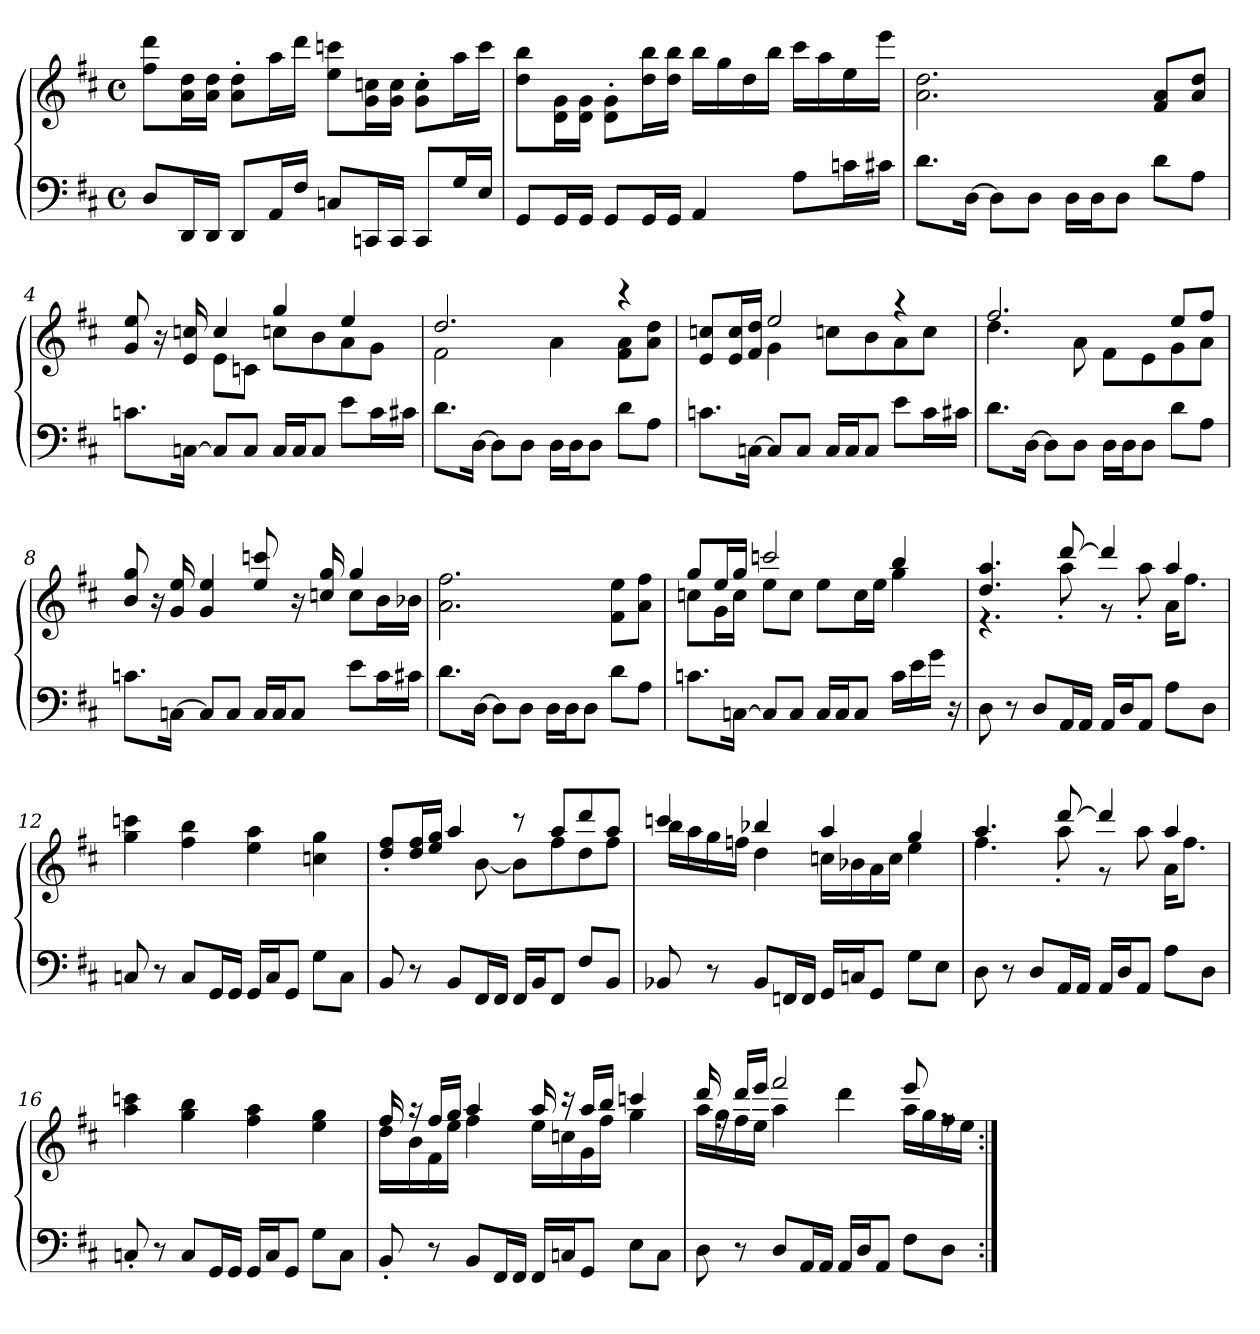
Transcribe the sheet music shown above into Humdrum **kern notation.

**kern	**kern	**dynam
*part1	*part1	*part1
*staff2	*staff1	*staff1/2
*clefF4	*clefG2	*
*k[f#c#]	*k[f#c#]	*
*M4/4	*M4/4	*
*met(c)	*met(c)	*
=1	=1	=1
!	!	!LO:DY:a
8D/L	8ff#\ 8ddd\L	M.M. = 123
16DD/L	16a\ 16dd\L	.
16DD/JJ	16a\ 16dd\JJ	.
8DD/L	8a'\ 8dd'\L	.
16AA/L	16aa\L	.
16F#/JJ	16ddd\JJ	.
8Cn/L	8ee\ 8cccn\L	.
16CCn/L	16g\ 16ccn\L	.
16CC/JJ	16g\ 16cc\JJ	.
8CC/L	8g'\ 8cc'\L	.
16G/L	16aa\L	.
16E/JJ	16ccc\JJ	.
=2	=2	=2
8GG/L	8dd\ 8bb\L	.
16GG/L	16d\ 16g\L	.
16GG/JJ	16d\ 16g\JJ	.
8GG/L	8d'\ 8g'\L	.
16GG/L	16dd\ 16bb\L	.
16GG/JJ	16dd\ 16bb\JJ	.
4AA/	16bb\LL	.
.	16gg\	.
.	16dd\	.
.	16bb\JJ	.
8A\L	16ccc#\LL	.
.	16aa\	.
16cn\L	16ee\	.
16c#X\JJ	16eee\JJ	.
=3	=3	=3
8.d\L	2.a\ 2.dd\	.
[16D\Jk	.	.
8D\L]	.	.
8D\J	.	.
16D\LL	.	.
16D\J	.	.
8D\J	.	.
8d\L	8f#/ 8a/L	.
8A\J	8a/ 8dd/J	.
!!LO:LB:g=z
=4	=4	=4
*	*^	*
8.cn\L	8g/ 8ee/	4ryy	.
.	16r	.	.
[16Cn\Jk	16e/ 16ccn/	.	.
8C/L]	4cc/	8e\L	.
8C/J	.	8cn\J	.
16C/LL	4gg/	8ccn\L	.
16C/J	.	.	.
8C/J	.	8b\	.
8e\L	4ee/	8a\	.
16c\L	.	8g\J	.
16c#X\JJ	.	.	.
=5	=5	=5	=5
8.d\L	2.dd/	2f#\	.
[16D\Jk	.	.	.
8D\L]	.	.	.
8D\J	.	.	.
16D\LL	.	4a\	.
16D\J	.	.	.
8D\J	.	.	.
8d\L	4r	8f#\ 8a\L	.
8A\J	.	8a\ 8dd\J	.
=6	=6	=6	=6
8.cn\L	8e/ 8ccn/L	4ryy	.
.	16e/ 16cc/L	.	.
[16Cn\Jk	16f#/ 16dd/JJ	.	.
8C/L]	2ee/	4g\	.
8C/J	.	.	.
16C/LL	.	8ccn\L	.
16C/J	.	.	.
8C/J	.	8b\	.
8e\L	4r	8a\	.
16c\L	.	8cc\J	.
16c#X\JJ	.	.	.
!!LO:LB:g=z	!!
=7	=7	=7	=7
8.d\L	2.ff#/	4.dd\	.
[16D\Jk	.	.	.
8D\L]	.	.	.
8D\J	.	8a\	.
16D\LL	.	8f#\L	.
16D\J	.	.	.
8D\J	.	8e\	.
8d\L	8ee/L	8g\	.
8A\J	8ff#/J	8a\J	.
=8	=8	=8	=8
8.cn\L	8b/ 8gg/	2ryy	.
.	16r	.	.
[16Cn\Jk	16g/ 16ee/	.	.
8C/L]	4g/ 4ee/	.	.
8C/J	.	.	.
16C/LL	8ee/ 8cccn/	4ryy	.
16C/J	.	.	.
8C/J	16r	.	.
.	16ccn/ 16gg/	.	.
8e\L	4gg/	8cc\L	.
16c\L	.	16b\L	.
16c#X\JJ	.	16b-X\JJ	.
*	*v	*v	*
=9	=9	=9
8.d\L	2.a\ 2.ff#\	.
[16D\Jk	.	.
8D\L]	.	.
8D\J	.	.
16D\LL	.	.
16D\J	.	.
8D\J	.	.
8d\L	8f#\ 8ee\L	.
8A\J	8a\ 8ff#\J	.
!!LO:LB:g=z
=10	=10	=10
*	*^	*
8.cn\L	8gg/L	8ccn\L	.
.	16ee/L	16g\L	.
[16Cn\Jk	16gg/JJ	16cc\JJ	.
8C/L]	2cccn/	8ee\L	.
8C/J	.	8cc\J	.
16C/LL	.	8ee\L	.
16C/J	.	.	.
8C/J	.	16cc\L	.
.	.	16ee\JJ	.
16c\LL	4bb/	4gg\	.
16e\	.	.	.
16g\JJ	.	.	.
16r	.	.	.
=11	=11	=11	=11
8D\	4.dd/ 4.aa/	4.r	.
8r	.	.	.
8D/L	.	.	.
16AA/L	[8ddd/	8aa'\	.
16AA/JJ	.	.	.
16AA/LL	4ddd/]	8r	.
16D/J	.	.	.
8AA/J	.	8aa'\	.
8A\L	4aa/	16a\KL	.
.	.	8.ff#\J	.
8D\J	.	.	.
*	*v	*v	*
=12	=12	=12
8Cn/	4gg\ 4cccn\	.
8r	.	.
8C/L	4ff#\ 4bb\	.
16GG/L	.	.
16GG/JJ	.	.
16GG/LL	4ee\ 4aa\	.
16C/J	.	.
8GG/J	.	.
8G\L	4ccn\ 4gg\	.
8C\J	.	.
!!LO:LB:g=z
=13	=13	=13
*	*^	*
8BB/	8dd'/ 8ff#'/L	4ryy	.
8r	16dd/ 16ff#/L	.	.
.	16ee/ 16gg/JJ	.	.
8BB/L	4aa/	8ryy	.
16FF#/L	.	[8b\	.
16FF#/JJ	.	.	.
16FF#/LL	8r	8b\L]	.
16BB/J	.	.	.
8FF#/J	8aa/L	8ff#\	.
8F#/L	8ddd/	8dd\	.
8BB/J	8aa/J	8ff#\J	.
=14	=14	=14	=14
8BB-X/	4cccn/	16bb\LL	.
.	.	16aa\	.
8r	.	16gg\	.
.	.	16ffn\JJ	.
8BB-/L	4bb-X/	4dd\	.
16FFn/L	.	.	.
16FF/JJ	.	.	.
16GG/LL	4aa/	16ccn\LL	.
16Cn/J	.	16b-X\	.
8GG/J	.	16a\	.
.	.	16cc\JJ	.
8G\L	4gg/	4ee\	.
8E\J	.	.	.
=15	=15	=15	=15
8D\	4.aa/	4.ff#\	.
8r	.	.	.
8D/L	.	.	.
16AA/L	[8ddd/	8aa'\	.
16AA/JJ	.	.	.
16AA/LL	4ddd/]	8r	.
16D/J	.	.	.
8AA/J	.	8aa\	.
8A\L	4aa/	16a\KL	.
.	.	8.ff#\J	.
8D\J	.	.	.
*	*v	*v	*
!!LO:PB:g=z
=16	=16	=16
8Cn'/	4aa\ 4cccn\	.
8r	.	.
8C/L	4gg\ 4bb\	.
16GG/L	.	.
16GG/JJ	.	.
16GG/LL	4ff#\ 4aa\	.
16C/J	.	.
8GG/J	.	.
8G\L	4ee\ 4gg\	.
8C\J	.	.
=17	=17	=17
*	*^	*
8BB'/	16ff#/	16dd\LL	.
.	16r	16b\	.
8r	16ff#/LL	16f#\	.
.	16gg/JJ	16ee\JJ	.
8BB/L	4aa/	4ff#\	.
16FF#/L	.	.	.
16FF#/JJ	.	.	.
16FF#/LL	16aa/	16ee\LL	.
16Cn/J	16r	16ccn\	.
8GG/J	16aa/LL	16g\	.
.	16bb/JJ	16ff#\JJ	.
8E\L	4cccn/	4gg\	.
8C\J	.	.	.
=18	=18	=18	=18
8D\	16ddd/	16aa\LL	.
.	16rff	16gg\	.
8r	16ddd/LL	16ff#\	.
.	16eee/JJ	16ee\JJ	.
8D/L	2fff#/	4aa\	.
16AA/L	.	.	.
16AA/JJ	.	.	.
16AA/LL	.	4ddd\	.
16D/J	.	.	.
8AA/J	.	.	.
8F#\L	8eee/	16aa\LL	.
.	.	16gg\	.
8D\J	8rff	16ff#\	.
.	.	16ee\JJ	.
*	*v	*v	*
=:|!	=:|!	=:|!
*-	*-	*-
